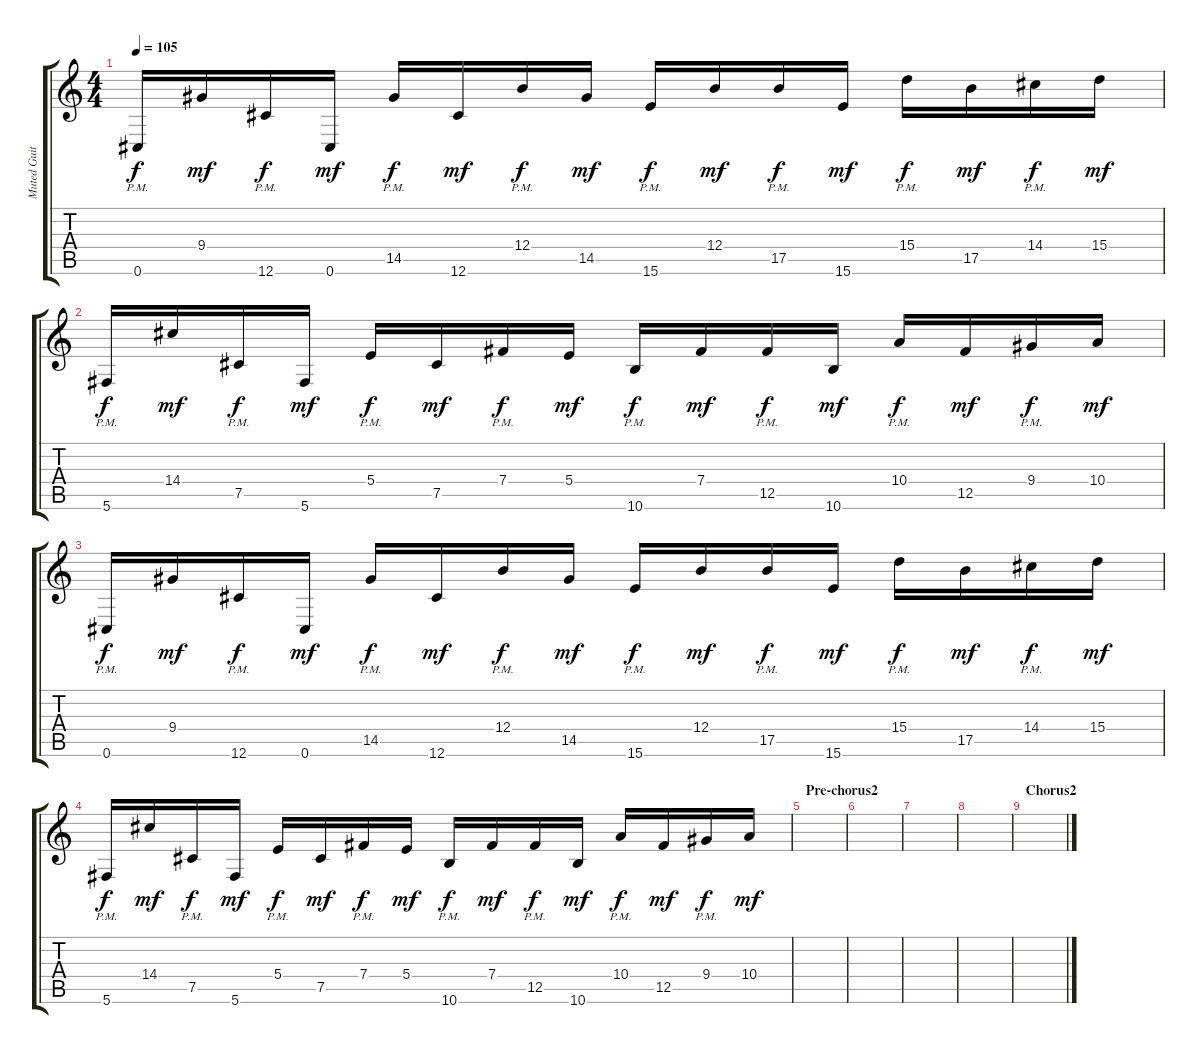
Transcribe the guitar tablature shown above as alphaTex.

\track ("Muted Guitar with Delay" "Muted Guit") {instrument electricguitarmuted}
\staff {score tabs}
\tuning (Db4 Ab3 E3 B2 Gb2 Db2) {hide}
\ts (4 4)
\tempo 105
\clef g2
\ks c
0.6{pm}.16{dy f} 9.4.16{dy mf} 12.6{pm}.16{dy f} 0.6.16{dy mf} 14.5{pm}.16{dy f} 12.6.16{dy mf} 12.4{pm}.16{dy f} 14.5.16{dy mf} 15.6{pm}.16{dy f} 12.4.16{dy mf} 17.5{pm}.16{dy f} 15.6.16{dy mf} 15.4{pm}.16{dy f} 17.5.16{dy mf} 14.4{pm}.16{dy f} 15.4.16{dy mf} |
5.6{pm}.16{dy f} 14.4.16{dy mf} 7.5{pm}.16{dy f} 5.6.16{dy mf} 5.4{pm}.16{dy f} 7.5.16{dy mf} 7.4{pm}.16{dy f} 5.4.16{dy mf} 10.6{pm}.16{dy f} 7.4.16{dy mf} 12.5{pm}.16{dy f} 10.6.16{dy mf} 10.4{pm}.16{dy f} 12.5.16{dy mf} 9.4{pm}.16{dy f} 10.4.16{dy mf} |
0.6{pm}.16{dy f} 9.4.16{dy mf} 12.6{pm}.16{dy f} 0.6.16{dy mf} 14.5{pm}.16{dy f} 12.6.16{dy mf} 12.4{pm}.16{dy f} 14.5.16{dy mf} 15.6{pm}.16{dy f} 12.4.16{dy mf} 17.5{pm}.16{dy f} 15.6.16{dy mf} 15.4{pm}.16{dy f} 17.5.16{dy mf} 14.4{pm}.16{dy f} 15.4.16{dy mf} |
5.6{pm}.16{dy f} 14.4.16{dy mf} 7.5{pm}.16{dy f} 5.6.16{dy mf} 5.4{pm}.16{dy f} 7.5.16{dy mf} 7.4{pm}.16{dy f} 5.4.16{dy mf} 10.6{pm}.16{dy f} 7.4.16{dy mf} 12.5{pm}.16{dy f} 10.6.16{dy mf} 10.4{pm}.16{dy f} 12.5.16{dy mf} 9.4{pm}.16{dy f} 10.4.16{dy mf} |
\section ("" "Pre-chorus2")
|
|
|
|
\section ("" "Chorus2")
